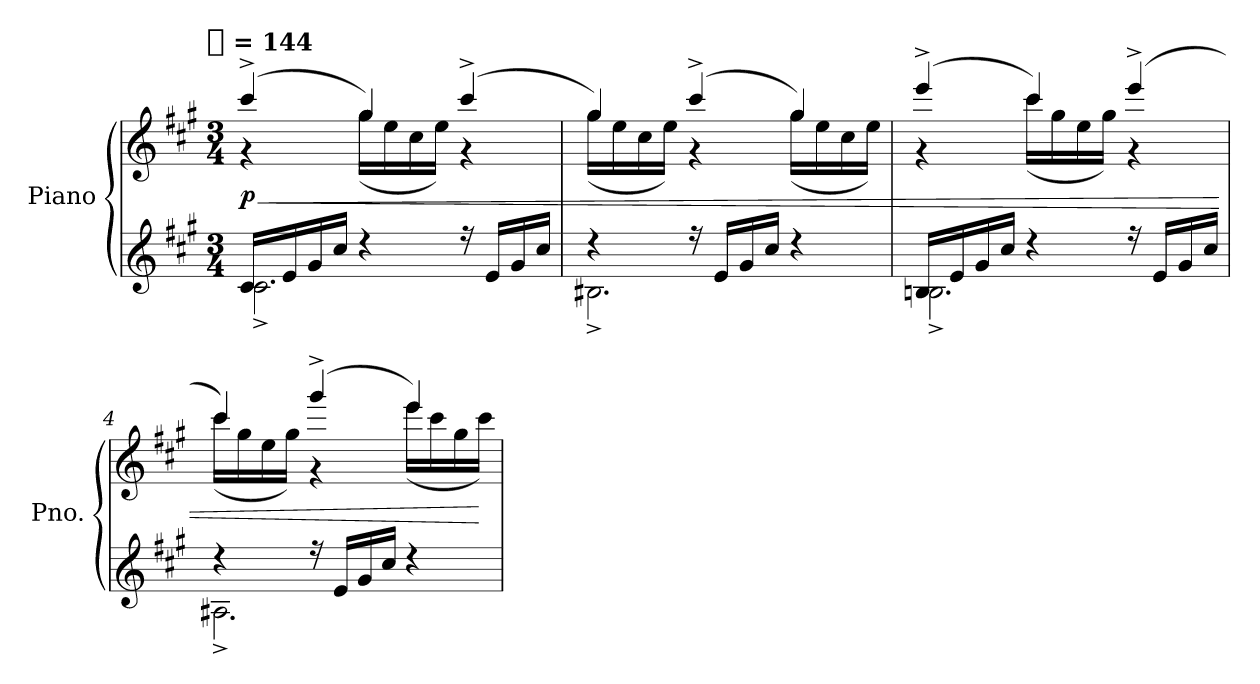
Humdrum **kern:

**kern	**kern	**dynam
*part1	*part1	*part1
*staff2	*staff1	*staff1/2
*I"Piano	*	*
*I'Pno.	*	*
*clefG2	*clefG2	*
*k[f#c#g#]	*k[f#c#g#]	*
*A:	*A:	*
!!LO:TX:omd:t=[quarter] = 144
*M3/4	*M3/4	*
*MM144	*MM144	*
=1	=1	=1
*^	*^	*
16c#LL	2.c#^	(4ccc#^	4r	< p
16e	.	.	.	.
16g#	.	.	.	.
16cc#JJ	.	.	.	.
4r	.	4gg#)	(16gg#LL	.
.	.	.	16ee	.
.	.	.	16cc#	.
.	.	.	16eeJJ)	.
16r	.	(4ccc#^	4r	.
16eLL	.	.	.	.
16g#	.	.	.	.
16cc#JJ	.	.	.	.
=2	=2	=2	=2	=2
4r	2.B#X^	4gg#)	(16gg#LL	.
.	.	.	16ee	.
.	.	.	16cc#	.
.	.	.	16eeJJ)	.
16r	.	(4ccc#^	4r	.
16eLL	.	.	.	.
16g#	.	.	.	.
16cc#JJ	.	.	.	.
4r	.	4gg#)	(16gg#LL	.
.	.	.	16ee	.
.	.	.	16cc#	.
.	.	.	16eeJJ)	.
=3	=3	=3	=3	=3
16BLL	2.Bn^	(4eee^	4r	.
16e	.	.	.	.
16g#	.	.	.	.
16cc#JJ	.	.	.	.
4r	.	4ccc#)	(16ccc#LL	.
.	.	.	16gg#	.
.	.	.	16ee	.
.	.	.	16gg#JJ)	.
16r	.	(4eee^	4r	.
16eLL	.	.	.	.
16g#	.	.	.	.
16cc#JJ	.	.	.	.
=4	=4	=4	=4	=4
4r	2.A#X^	4ccc#)	(16ccc#LL	.
.	.	.	16gg#	.
.	.	.	16ee	.
.	.	.	16gg#JJ)	.
16r	.	(4ggg#^	4r	.
16eLL	.	.	.	.
16g#	.	.	.	.
16cc#JJ	.	.	.	.
4r	.	4eee)	(16eeeLL	.
.	.	.	16ccc#	.
.	.	.	16gg#	.
.	.	.	16ccc#JJ)	[
*v	*v	*	*	*
*	*v	*v	*
=	=	=
*-	*-	*-
